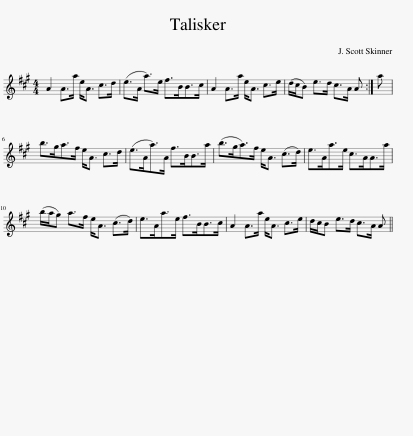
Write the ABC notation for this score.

X:1
L:1/8
M:4/4
I:linebreak $
K:A
V:1 treble
V:1
 A2 A>a e<A c>d | (e>A a>)e f>BB>c | A2 A>a e<A c>e | (d/c/B) e>d c>A A :| a |$ %5
 b>ga>f e<A c>d | (e>Aa>)A f>BB>a | (b>ga>)f e<A (c>d) | e>Aa>e c>AA>a |$ (b/a/g) a>f e<A (c>d) | %10
 e>Aa>e f>BB>c | A2 A>a e<A c>e | d/c/B e>d c>A A || %13
